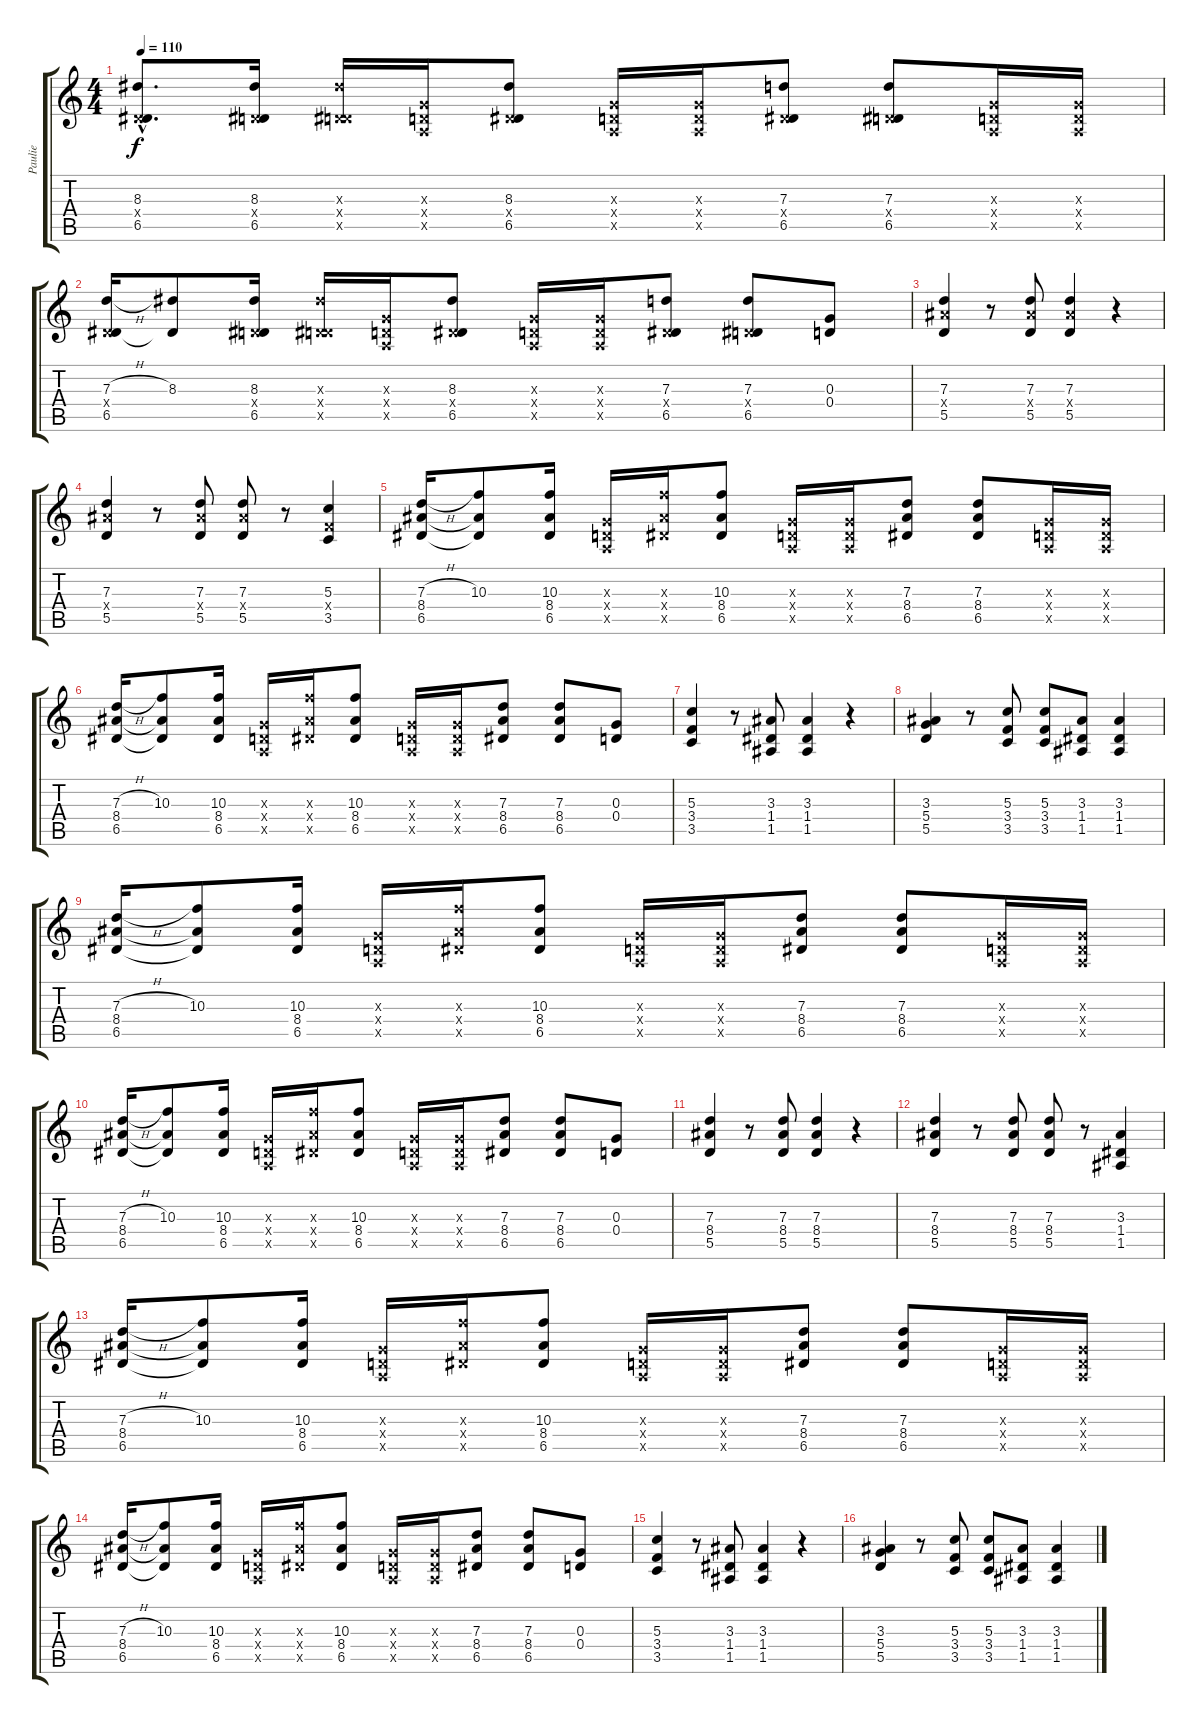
\track ("Paulie" "Paulie") {instrument distortionguitar}
\staff {score tabs}
\tuning (E4 B3 G3 D3 A2 E2) {hide}
\ts (4 4)
\tempo 110
\clef g2
\ks c
(8.3{hac} 0.4{x} 6.5{hac}).8{d dy f instrument distortionguitar} (8.3 0.4{x} 6.5).16 (8.3{x} 0.4{x} 6.5{x}).16 (0.3{x} 0.4{x} 0.5{x}).16 (8.3 0.4{x} 6.5).8 (0.3{x} 0.4{x} 0.5{x}).16 (0.3{x} 0.4{x} 0.5{x}).16 (7.3 0.4{x} 6.5).8 (7.3 0.4{x} 6.5).8 (0.3{x} 0.4{x} 0.5{x}).16 (0.3{x} 0.4{x} 0.5{x}).16 |
(7.3{h} 0.4{x} 6.5).16 (8.3 6.5{t}).8 (8.3 0.4{x} 6.5).16 (8.3{x} 0.4{x} 6.5{x}).16 (0.3{x} 0.4{x} 0.5{x}).16 (8.3 0.4{x} 6.5).8 (0.3{x} 0.4{x} 0.5{x}).16 (0.3{x} 0.4{x} 0.5{x}).16 (7.3 0.4{x} 6.5).8 (7.3 0.4{x} 6.5).8 (0.3 0.4).8 |
(7.3 8.4{x} 5.5).4 r.8 (7.3 8.4{x} 5.5).8 (7.3 8.4{x} 5.5).4 r.4 |
(7.3 8.4{x} 5.5).4 r.8 (7.3 8.4{x} 5.5).8 (7.3 8.4{x} 5.5).8 r.8 (5.3 3.4{x} 3.5).4 |
(7.3{h} 8.4 6.5).16 (10.3 8.4{t} 6.5{t}).8 (10.3 8.4 6.5).16 (0.3{x} 0.4{x} 0.5{x}).16 (10.3{x} 8.4{x} 6.5{x}).16 (10.3 8.4 6.5).8 (0.3{x} 0.4{x} 0.5{x}).16 (0.3{x} 0.4{x} 0.5{x}).16 (7.3 8.4 6.5).8 (7.3 8.4 6.5).8 (0.3{x} 0.4{x} 0.5{x}).16 (0.3{x} 0.4{x} 0.5{x}).16 |
(7.3{h} 8.4 6.5).16 (10.3 8.4{t} 6.5{t}).8 (10.3 8.4 6.5).16 (0.3{x} 0.4{x} 0.5{x}).16 (10.3{x} 8.4{x} 6.5{x}).16 (10.3 8.4 6.5).8 (0.3{x} 0.4{x} 0.5{x}).16 (0.3{x} 0.4{x} 0.5{x}).16 (7.3 8.4 6.5).8 (7.3 8.4 6.5).8 (0.3 0.4).8 |
(5.3 3.4 3.5).4 r.8 (3.3 1.4 1.5).8 (3.3 1.4 1.5).4 r.4 |
(3.3 5.4 5.5).4 r.8 (5.3 3.4 3.5).8 (5.3 3.4 3.5).8 (3.3 1.4 1.5).8 (3.3 1.4 1.5).4 |
(7.3{h} 8.4 6.5).16 (10.3 8.4{t} 6.5{t}).8 (10.3 8.4 6.5).16 (0.3{x} 0.4{x} 0.5{x}).16 (10.3{x} 8.4{x} 6.5{x}).16 (10.3 8.4 6.5).8 (0.3{x} 0.4{x} 0.5{x}).16 (0.3{x} 0.4{x} 0.5{x}).16 (7.3 8.4 6.5).8 (7.3 8.4 6.5).8 (0.3{x} 0.4{x} 0.5{x}).16 (0.3{x} 0.4{x} 0.5{x}).16 |
(7.3{h} 8.4 6.5).16 (10.3 8.4{t} 6.5{t}).8 (10.3 8.4 6.5).16 (0.3{x} 0.4{x} 0.5{x}).16 (10.3{x} 8.4{x} 6.5{x}).16 (10.3 8.4 6.5).8 (0.3{x} 0.4{x} 0.5{x}).16 (0.3{x} 0.4{x} 0.5{x}).16 (7.3 8.4 6.5).8 (7.3 8.4 6.5).8 (0.3 0.4).8 |
(7.3 8.4 5.5).4 r.8 (7.3 8.4 5.5).8 (7.3 8.4 5.5).4 r.4 |
(7.3 8.4 5.5).4 r.8 (7.3 8.4 5.5).8 (7.3 8.4 5.5).8 r.8 (3.3 1.4 1.5).4 |
(7.3{h} 8.4 6.5).16 (10.3 8.4{t} 6.5{t}).8 (10.3 8.4 6.5).16 (0.3{x} 0.4{x} 0.5{x}).16 (10.3{x} 8.4{x} 6.5{x}).16 (10.3 8.4 6.5).8 (0.3{x} 0.4{x} 0.5{x}).16 (0.3{x} 0.4{x} 0.5{x}).16 (7.3 8.4 6.5).8 (7.3 8.4 6.5).8 (0.3{x} 0.4{x} 0.5{x}).16 (0.3{x} 0.4{x} 0.5{x}).16 |
(7.3{h} 8.4 6.5).16 (10.3 8.4{t} 6.5{t}).8 (10.3 8.4 6.5).16 (0.3{x} 0.4{x} 0.5{x}).16 (10.3{x} 8.4{x} 6.5{x}).16 (10.3 8.4 6.5).8 (0.3{x} 0.4{x} 0.5{x}).16 (0.3{x} 0.4{x} 0.5{x}).16 (7.3 8.4 6.5).8 (7.3 8.4 6.5).8 (0.3 0.4).8 |
(5.3 3.4 3.5).4 r.8 (3.3 1.4 1.5).8 (3.3 1.4 1.5).4 r.4 |
(3.3 5.4 5.5).4 r.8 (5.3 3.4 3.5).8 (5.3 3.4 3.5).8 (3.3 1.4 1.5).8 (3.3 1.4 1.5).4
